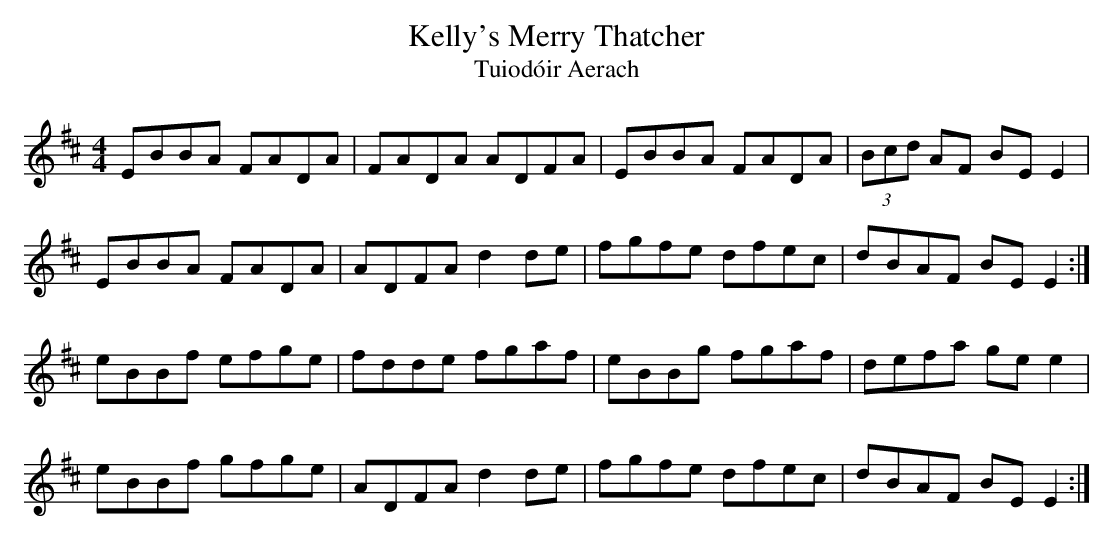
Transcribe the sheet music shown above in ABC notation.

X:1
T: Kelly's Merry Thatcher
T: Tuiod\'oir Aerach
L: 1/8
M: 4/4
K: Edor
EBBA FADA|FADA ADFA|EBBA FADA|(3Bcd AF BE E2|
EBBA FADA|ADFA d2 de|fgfe dfec|dBAF BE E2 :|
eBBf efge|fdde fgaf|eBBg fgaf|defa ge e2|
eBBf gfge|ADFA d2 de|fgfe dfec|dBAF BE E2 :|
